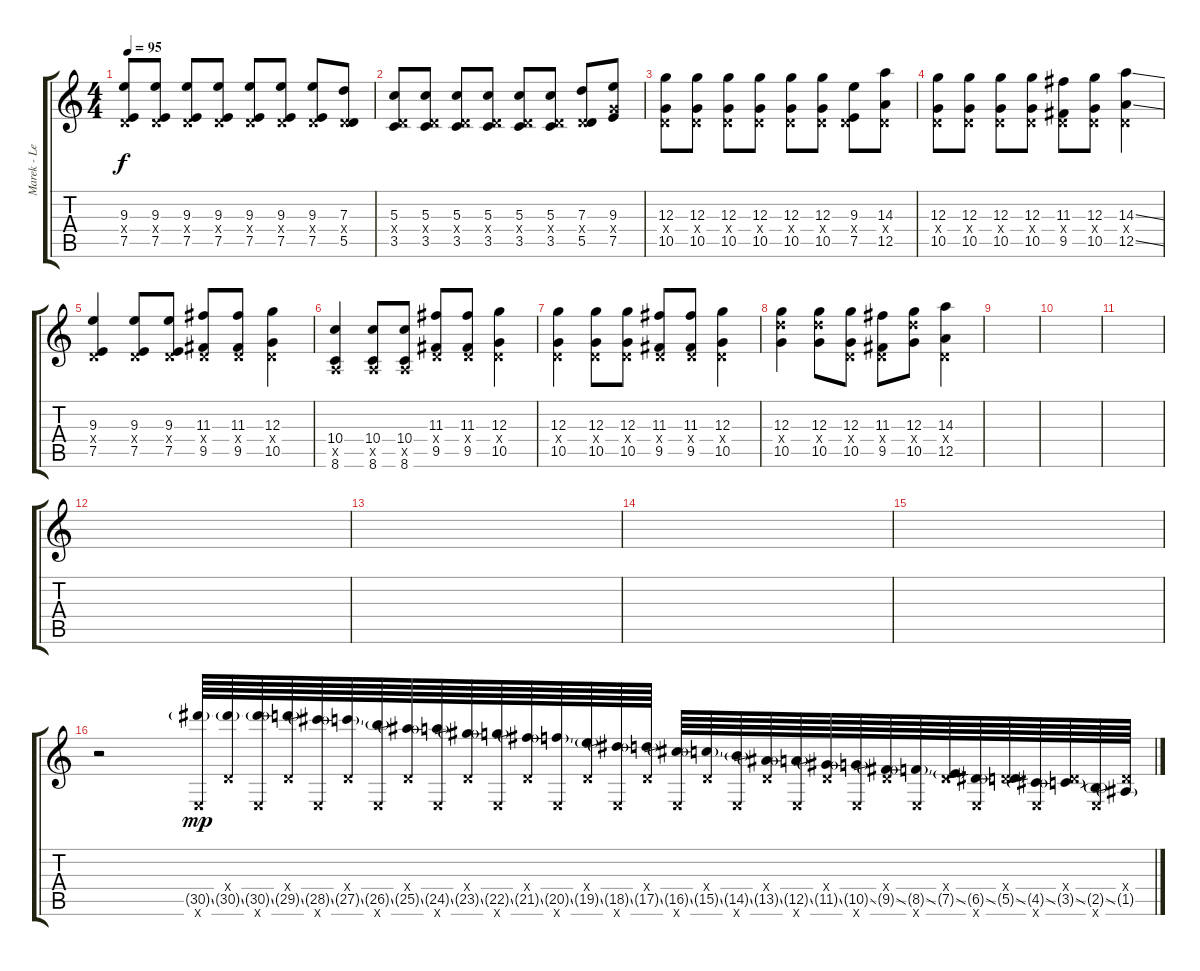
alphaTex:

\track ("Marek - Lead Guitar" "Marek - Le") {instrument overdrivenguitar}
\staff {score tabs}
\tuning (E4 B3 G3 D3 A2 E2) {hide}
\ts (4 4)
\tempo 95
\clef g2
\ks c
(9.3 0.4{x} 7.5).8{dy f} (9.3 0.4{x} 7.5).8 (9.3 0.4{x} 7.5).8 (9.3 0.4{x} 7.5).8 (9.3 0.4{x} 7.5).8 (9.3 0.4{x} 7.5).8 (9.3 0.4{x} 7.5).8 (7.3 0.4{x} 5.5).8 |
(5.3 0.4{x} 3.5).8 (5.3 0.4{x} 3.5).8 (5.3 0.4{x} 3.5).8 (5.3 0.4{x} 3.5).8 (5.3 0.4{x} 3.5).8 (5.3 0.4{x} 3.5).8 (7.3 0.4{x} 5.5).8 (9.3 5.4{x} 7.5).8 |
(12.3 0.4{x} 10.5).8 (12.3 0.4{x} 10.5).8 (12.3 0.4{x} 10.5).8 (12.3 0.4{x} 10.5).8 (12.3 0.4{x} 10.5).8 (12.3 0.4{x} 10.5).8 (9.3 0.4{x} 7.5).8 (14.3 0.4{x} 12.5).8 |
(12.3 0.4{x} 10.5).8 (12.3 0.4{x} 10.5).8 (12.3 0.4{x} 10.5).8 (12.3 0.4{x} 10.5).8 (11.3 0.4{x} 9.5).8 (12.3 0.4{x} 10.5).8 (14.3{ss} 0.4{x} 12.5{ss}).4 |
(9.3 0.4{x} 7.5).4 (9.3 0.4{x} 7.5).8 (9.3 0.4{x} 7.5).8 (11.3 0.4{x} 9.5).8 (11.3 0.4{x} 9.5).8 (12.3 0.4{x} 10.5).4 |
(10.4 0.5{x} 8.6).4 (10.4 0.5{x} 8.6).8 (10.4 0.5{x} 8.6).8 (11.3 0.4{x} 9.5).8 (11.3 0.4{x} 9.5).8 (12.3 0.4{x} 10.5).4 |
(12.3 0.4{x} 10.5).4 (12.3 0.4{x} 10.5).8 (12.3 0.4{x} 10.5).8 (11.3 0.4{x} 9.5).8 (11.3 0.4{x} 9.5).8 (12.3 0.4{x} 10.5).4 |
(12.3 12.4{x} 10.5).4 (12.3 12.4{x} 10.5).8 (12.3 0.4{x} 10.5).8 (11.3 0.4{x} 9.5).8 (12.3 12.4{x} 10.5).8 (14.3 0.4{x} 12.5).4 |
|
|
|
|
|
|
|
r.2 (30.5{ss g} 0.6{x}).64{dy mp} (0.4{x} 30.5{ss g}).64 (30.5{ss g} 0.6{x}).64 (0.4{x} 29.5{ss g}).64 (28.5{ss g} 0.6{x}).64 (0.4{x} 27.5{ss g}).64 (26.5{ss g} 0.6{x}).64 (0.4{x} 25.5{ss g}).64 (24.5{ss g} 0.6{x}).64 (0.4{x} 23.5{ss g}).64 (22.5{ss g} 0.6{x}).64 (0.4{x} 21.5{ss g}).64 (20.5{ss g} 0.6{x}).64 (0.4{x} 19.5{ss g}).64 (18.5{ss g} 0.6{x}).64 (0.4{x} 17.5{ss g}).64 (16.5{ss g} 0.6{x}).64 (0.4{x} 15.5{ss g}).64 (14.5{ss g} 0.6{x}).64 (0.4{x} 13.5{ss g}).64 (12.5{ss g} 0.6{x}).64 (0.4{x} 11.5{ss g}).64 (10.5{ss g} 0.6{x}).64 (0.4{x} 9.5{ss g}).64 (8.5{ss g} 0.6{x}).64 (0.4{x} 7.5{ss g}).64 (6.5{ss g} 0.6{x}).64 (0.4{x} 5.5{ss g}).64 (4.5{ss g} 0.6{x}).64 (0.4{x} 3.5{ss g}).64 (2.5{ss g} 0.6{x}).64 (0.4{x} 1.5{g}).64
